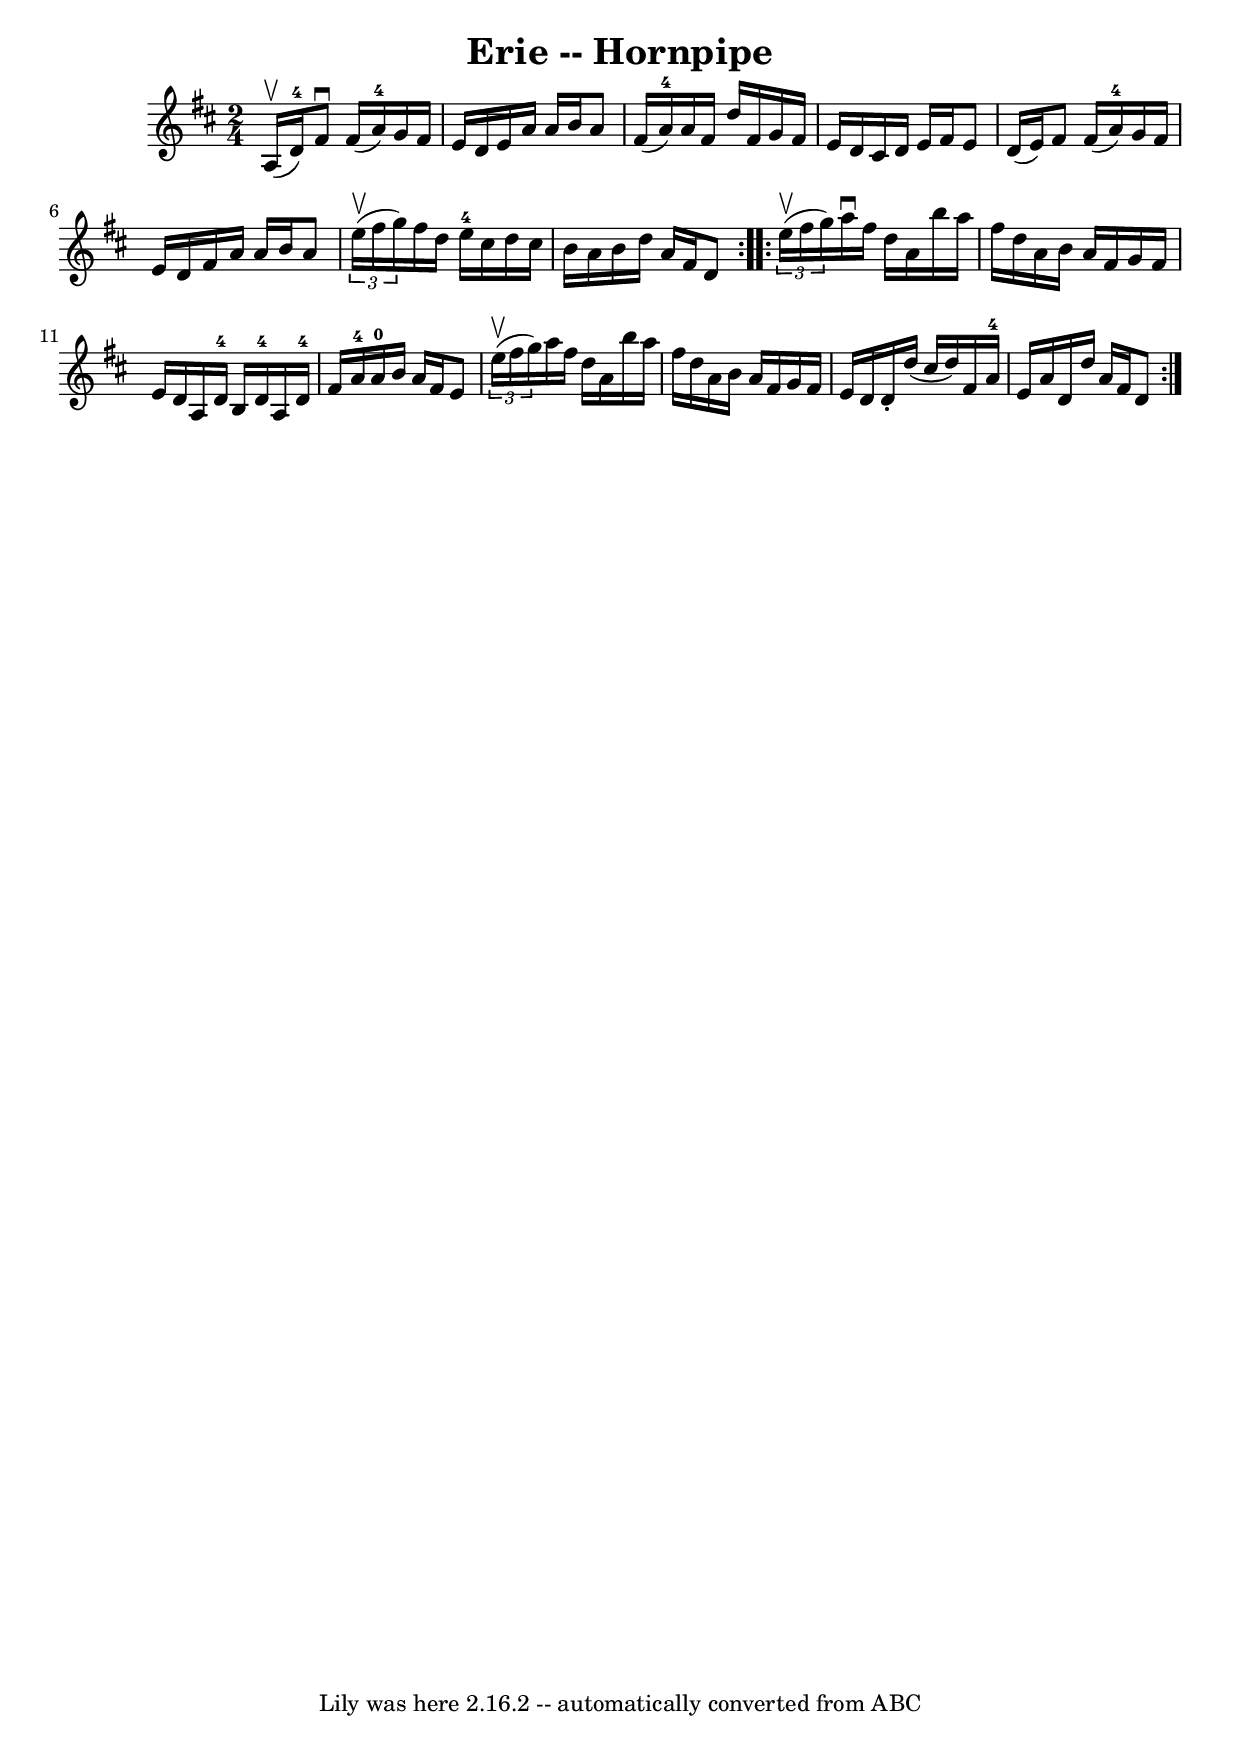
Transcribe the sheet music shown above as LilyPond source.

\version "2.16.2"
\include "Mammoth.ily"
\header {
  %% book = "Cole's 1000 Fiddle Tunes"
  crossRefNumber = "1"
  footnotes = ""
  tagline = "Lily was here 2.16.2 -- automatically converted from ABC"
  title = "Erie -- Hornpipe"

}
voicedefault =  {



  \repeat volta 2 {

    \time 2/4 
    \key d \major
 a16 (^\upbow d'16-4) |
    fis'8 
    ^\downbow fis'16 (a'16-4) g'16 fis'16 e'16 d'16  |
    
    e'16 a'16 a'16 b'16 a'8 fis'16 (a'16-4) |
    
    a'16 fis'16 d''16 fis'16 g'16 fis'16 e'16 d'16  |
    
    cis'16 d'16 e'16 fis'16 e'8 d'16 (e'16) |
    fis'8 
    fis'16 (a'16-4) g'16 fis'16 e'16 d'16  |
    fis'16  
    a'16 a'16 b'16 a'8    \times 2/3 { e''16 (^\upbow fis''16    
				       g''16) 
				     } |
    fis''16 d''16 e''16-4 cis''16 d''16    
    cis''16 b'16 a'16  |
    b'16 d''16 a'16 fis'16 d'8  
  }   
  
  \repeat volta 2 {
    \times 2/3 { e''16 (^\upbow fis''16 g''16) 
	       } 
    |
    a''16^\downbow fis''16 d''16 a'16 b''16 a''16    
    fis''16 d''16  |
    a'16 b'16 a'16 fis'16 g'16 fis'16   
    e'16 d'16  |
    a16 d'16-4 b16 d'16-4 a16 d'16 
    -4 fis'16 a'16-4 |
    a'16-0 b'16 a'16 fis'16 e'8 
    \times 2/3 { e''16 (^\upbow fis''16 g''16) 
	       } |
    a''16    
    fis''16 d''16 a'16 b''16 a''16 fis''16 d''16  |
    a'16 
    b'16 a'16 fis'16 g'16 fis'16 e'16 d'16  |
    d'16 -. 
    d''16 (cis''16 d''16) fis'16 a'16-4 e'16 a'16  |
    
    d'16 d''16 a'16 fis'16 d'8  
  }   

}

\score{
  <<

    \context Staff="default"
    {
      \voicedefault 
      
    }

  >>
  \layout {
    
  }
  \midi {
  }

}
